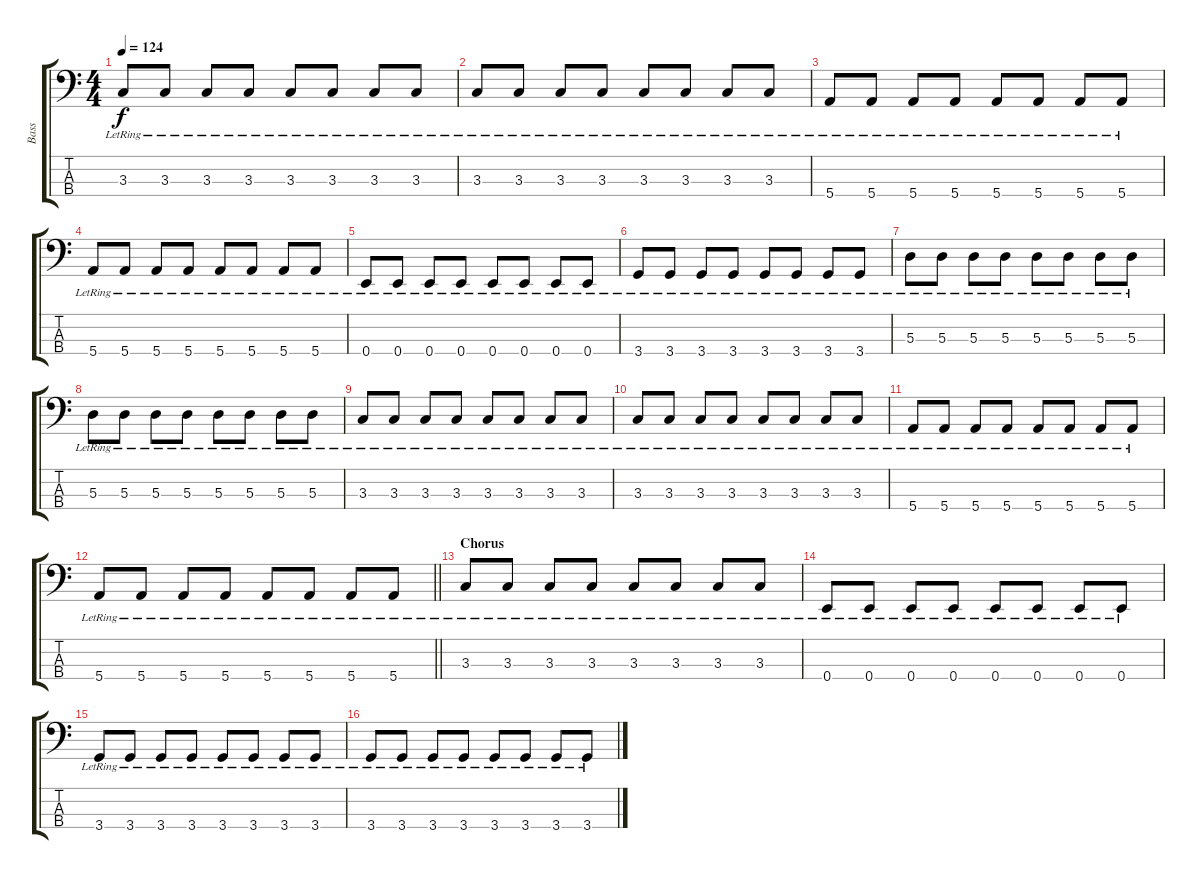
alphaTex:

\track ("Bass" "Bass") {instrument electricbasspick}
\staff {score tabs}
\tuning (G2 D2 A1 E1) {hide}
\ts (4 4)
\tempo 124
\clef f4
\ks c
3.3{lr}.8{dy f} 3.3{lr}.8 3.3{lr}.8 3.3{lr}.8 3.3{lr}.8 3.3{lr}.8 3.3{lr}.8 3.3{lr}.8 |
3.3{lr}.8 3.3{lr}.8 3.3{lr}.8 3.3{lr}.8 3.3{lr}.8 3.3{lr}.8 3.3{lr}.8 3.3{lr}.8 |
5.4{lr}.8 5.4{lr}.8 5.4{lr}.8 5.4{lr}.8 5.4{lr}.8 5.4{lr}.8 5.4{lr}.8 5.4{lr}.8 |
5.4{lr}.8 5.4{lr}.8 5.4{lr}.8 5.4{lr}.8 5.4{lr}.8 5.4{lr}.8 5.4{lr}.8 5.4{lr}.8 |
0.4{lr}.8 0.4{lr}.8 0.4{lr}.8 0.4{lr}.8 0.4{lr}.8 0.4{lr}.8 0.4{lr}.8 0.4{lr}.8 |
3.4{lr}.8 3.4{lr}.8 3.4{lr}.8 3.4{lr}.8 3.4{lr}.8 3.4{lr}.8 3.4{lr}.8 3.4{lr}.8 |
5.3{lr}.8 5.3{lr}.8 5.3{lr}.8 5.3{lr}.8 5.3{lr}.8 5.3{lr}.8 5.3{lr}.8 5.3{lr}.8 |
5.3{lr}.8 5.3{lr}.8 5.3{lr}.8 5.3{lr}.8 5.3{lr}.8 5.3{lr}.8 5.3{lr}.8 5.3{lr}.8 |
3.3{lr}.8 3.3{lr}.8 3.3{lr}.8 3.3{lr}.8 3.3{lr}.8 3.3{lr}.8 3.3{lr}.8 3.3{lr}.8 |
3.3{lr}.8 3.3{lr}.8 3.3{lr}.8 3.3{lr}.8 3.3{lr}.8 3.3{lr}.8 3.3{lr}.8 3.3{lr}.8 |
5.4{lr}.8 5.4{lr}.8 5.4{lr}.8 5.4{lr}.8 5.4{lr}.8 5.4{lr}.8 5.4{lr}.8 5.4{lr}.8 |
\barLineRight lightlight
5.4{lr}.8 5.4{lr}.8 5.4{lr}.8 5.4{lr}.8 5.4{lr}.8 5.4{lr}.8 5.4{lr}.8 5.4{lr}.8 |
\section ("" "Chorus")
3.3{lr}.8 3.3{lr}.8 3.3{lr}.8 3.3{lr}.8 3.3{lr}.8 3.3{lr}.8 3.3{lr}.8 3.3{lr}.8 |
0.4{lr}.8 0.4{lr}.8 0.4{lr}.8 0.4{lr}.8 0.4{lr}.8 0.4{lr}.8 0.4{lr}.8 0.4{lr}.8 |
3.4{lr}.8 3.4{lr}.8 3.4{lr}.8 3.4{lr}.8 3.4{lr}.8 3.4{lr}.8 3.4{lr}.8 3.4{lr}.8 |
3.4{lr}.8 3.4{lr}.8 3.4{lr}.8 3.4{lr}.8 3.4{lr}.8 3.4{lr}.8 3.4{lr}.8 3.4{lr}.8
